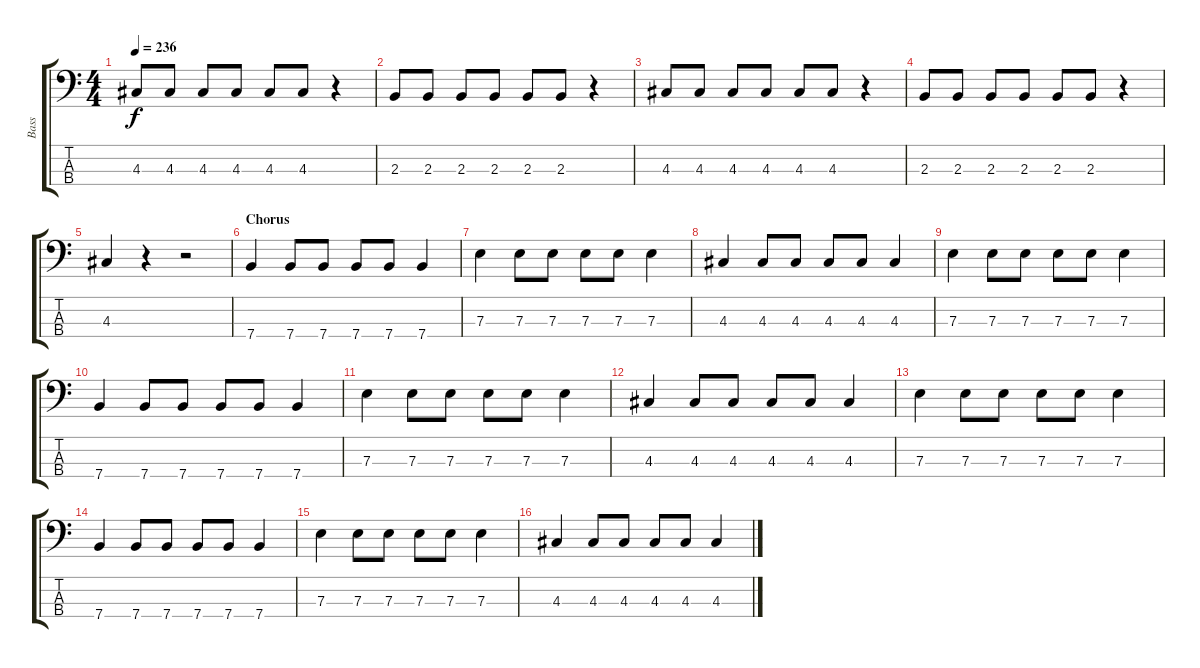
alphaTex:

\track ("Bass" "Bass") {instrument slapbass2}
\staff {score tabs}
\tuning (G2 D2 A1 E1) {hide}
\ts (4 4)
\tempo 236
\clef f4
\ks c
4.3.8{dy f} 4.3.8 4.3.8 4.3.8 4.3.8 4.3.8 r.4 |
2.3.8 2.3.8 2.3.8 2.3.8 2.3.8 2.3.8 r.4 |
4.3.8 4.3.8 4.3.8 4.3.8 4.3.8 4.3.8 r.4 |
2.3.8 2.3.8 2.3.8 2.3.8 2.3.8 2.3.8 r.4 |
4.3.4 r.4 r.2 |
\section ("" "Chorus")
7.4.4 7.4.8 7.4.8 7.4.8 7.4.8 7.4.4 |
7.3.4 7.3.8 7.3.8 7.3.8 7.3.8 7.3.4 |
4.3.4 4.3.8 4.3.8 4.3.8 4.3.8 4.3.4 |
7.3.4 7.3.8 7.3.8 7.3.8 7.3.8 7.3.4 |
7.4.4 7.4.8 7.4.8 7.4.8 7.4.8 7.4.4 |
7.3.4 7.3.8 7.3.8 7.3.8 7.3.8 7.3.4 |
4.3.4 4.3.8 4.3.8 4.3.8 4.3.8 4.3.4 |
7.3.4 7.3.8 7.3.8 7.3.8 7.3.8 7.3.4 |
7.4.4 7.4.8 7.4.8 7.4.8 7.4.8 7.4.4 |
7.3.4 7.3.8 7.3.8 7.3.8 7.3.8 7.3.4 |
4.3.4 4.3.8 4.3.8 4.3.8 4.3.8 4.3.4
